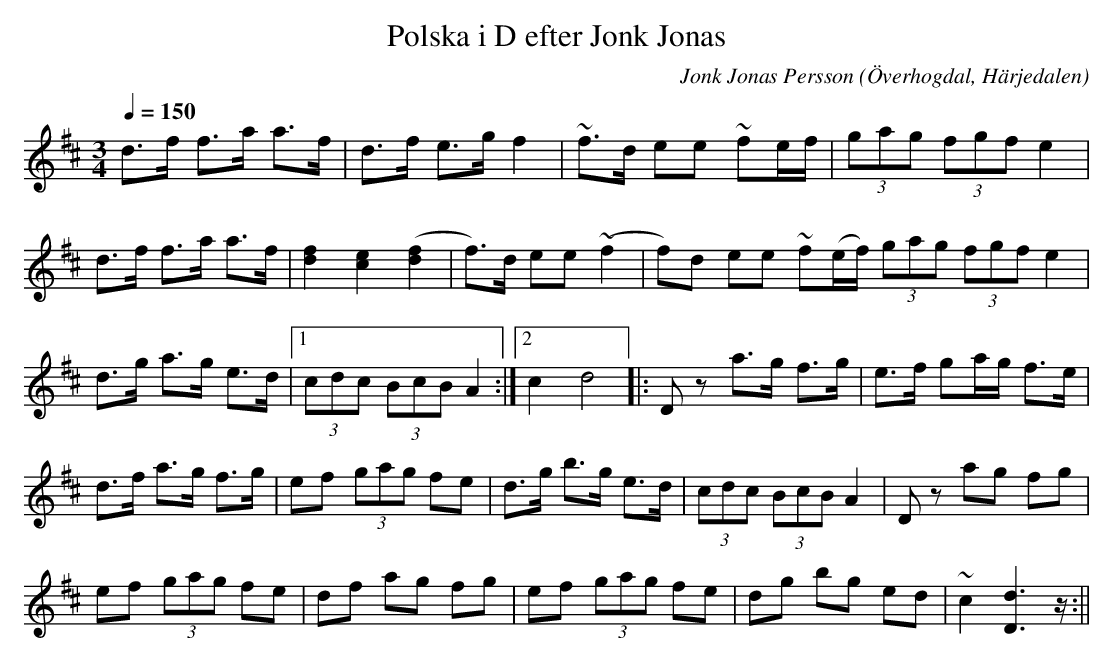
X:1
T:Polska i D efter Jonk Jonas
O:Överhogdal, Härjedalen
Q:1/4=150
M:3/4
C:Jonk Jonas Persson
K:D
d>f f>a a>f | d>f e>g f2 | ~f>d ee ~fe/2f/2 | (3gag (3fgf e2 |
d>f f>a a>f | [f2d2] [e2c2] ([f2d2] | f)>d ee ~(f2 | f)d ee ~f(e/2f/2) (3gag (3fgf e2 |
d>g a>g e>d |1 (3cdc (3BcB A2 :|2 c2 d4 ||: D z a>g f>g | e>f ga/2g/2 f>e |
d>f a>g f>g | ef (3gag fe | d>g b>g e>d | (3cdc (3BcB A2 | D z ag fg |
ef (3gag fe | df ag fg | ef (3gag fe | dg bg ed | ~c2 [d2D2]>z :||
